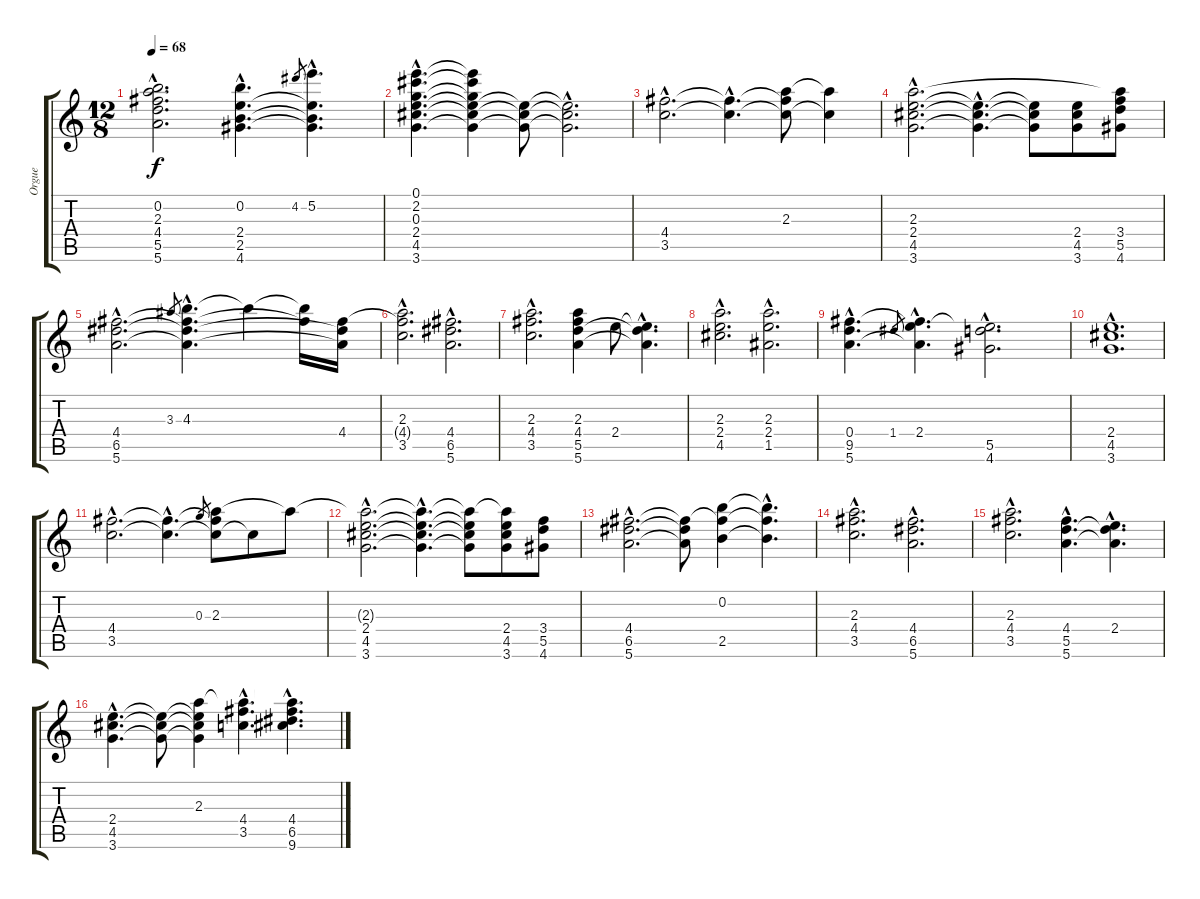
\track ("Orgue" "Orgue") {instrument percussiveorgan}
\staff {score tabs}
\tuning (E6 B5 G5 D5 A4 E4) {hide}
\ts (12 8)
\tempo 68
\clef g2
\ks c
(0.2{hac} 2.3{hac} 4.4{hac} 5.5{hac} 5.6{hac}).2{d dy f} (0.2{hac} 2.4{hac} 2.5{hac} 4.6{hac}).4{d} 4.2.8{gr} (5.2{hac} 2.4{hac t} 2.5{hac t} 4.6{hac t}).4{d} |
(0.1{hac} 2.2{hac} 0.3{hac} 2.4{hac} 4.5{hac} 3.6{hac}).4{d} (0.1{t} 2.2{t} 0.3{t} 2.4{t} 4.5{t} 3.6{t}).4 (2.4{t} 4.5{t} 3.6{t}).8 (2.4{hac t} 4.5{hac t} 3.6{hac t}).2{d} |
(4.4{hac} 3.5{hac}).2{d} (4.4{hac t} 3.5{hac t}).4{d} (2.3 4.4{t} 3.5{t}).8 (2.3{t} 3.5{t}).4 |
(2.3{hac} 2.4{hac} 4.5{hac} 3.6{hac}).2{d} (2.4{hac t} 4.5{hac t} 3.6{hac t}).4{d} (2.4{t} 4.5{t} 3.6{t}).8 (2.4 4.5 3.6).8 (2.3{t} 3.4 5.5 4.6).8 |
(4.4{hac} 6.5{hac} 5.6{hac}).2{d} 3.3.8{gr} (4.3{hac} 4.4{hac t} 6.5{hac t} 5.6{hac t}).4{d} 4.3{t}.4 (4.3{t} 4.4{t}).16 (4.4 6.5{t} 5.6{t}).16 |
(2.3{hac} 4.4{hac t} 3.5{hac}).2{d} (4.4{hac} 6.5{hac} 5.6{hac}).2{d} |
(2.3{hac} 4.4{hac} 3.5{hac}).2{d} (2.3 4.4 5.5 5.6).4 2.4.8 (2.4{hac t} 5.5{hac t} 5.6{hac t}).4{d} |
(2.3{hac} 2.4{hac} 4.5{hac}).2{d} (2.3{hac} 2.4{hac} 1.5{hac}).2{d} |
(0.4{hac} 9.5{hac} 5.6{hac}).4{d} 1.4.8{gr} (2.4{hac} 9.5{hac t} 5.6{hac t}).4{d} (2.4{hac t} 5.5{hac} 4.6{hac}).2{d} |
(2.4{hac} 4.5{hac} 3.6{hac}).1{d} |
(4.4{hac} 3.5{hac}).2{d} (4.4{hac t} 3.5{hac t}).4{d} 0.3.8{gr} (2.3 4.4{t} 3.5{t}).8 3.5{t}.8 2.3{t}.8 |
(2.3{hac t} 2.4{hac} 4.5{hac} 3.6{hac}).2{d} (2.3{hac t} 2.4{hac t} 4.5{hac t} 3.6{hac t}).4{d} (2.3{t} 2.4{t} 4.5{t} 3.6{t}).8 (2.3{t} 2.4 4.5 3.6).8 (3.4 5.5 4.6).8 |
(4.4{hac} 6.5{hac} 5.6{hac}).2{d} (4.4{t} 6.5{t} 5.6{t}).8 (0.2 4.4{t} 2.5).4 (0.2{hac t} 4.4{hac t} 2.5{hac t}).4{d} |
(2.3{hac} 4.4{hac} 3.5{hac}).2{d} (4.4{hac} 6.5{hac} 5.6{hac}).2{d} |
(2.3{hac} 4.4{hac} 3.5{hac}).2{d} (4.4{hac} 5.5{hac} 5.6{hac}).4{d} (2.4{hac} 5.5{hac t} 5.6{hac t}).4{d} |
(2.4{hac} 4.5{hac} 3.6{hac}).4{d} (2.4{t} 4.5{t} 3.6{t}).8 (2.3 2.4{t} 4.5{t} 3.6{t}).4 (2.3{hac t} 4.4{hac} 3.5{hac}).4{d} (2.3{hac t} 4.4{hac} 6.5{hac} 9.6{hac}).4{d}
